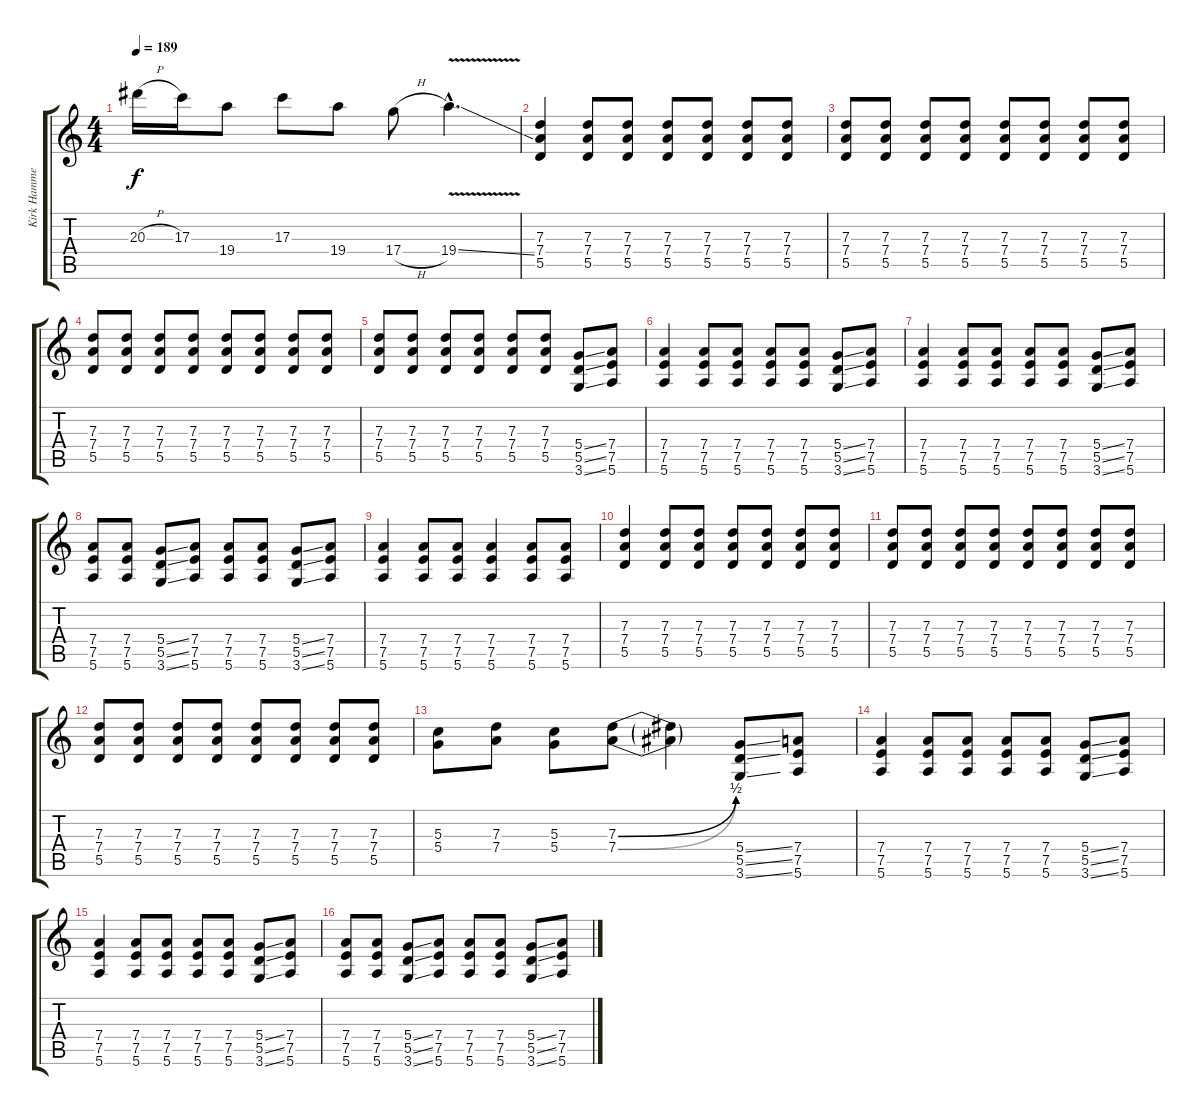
\track ("Kirk Hammet (Ov. Gtr)" "Kirk Hamme") {instrument overdrivenguitar}
\staff {score tabs}
\tuning (E4 B3 G3 D3 A2 E2) {hide}
\ts (4 4)
\tempo 189
\clef g2
\ks c
20.3{h}.16{dy f} 17.3.16 19.4.8 17.3.8 19.4.8 17.4{h}.8 19.4{v ss hac}.4{d} |
(7.3 7.4 5.5).4 (7.3 7.4 5.5).8 (7.3 7.4 5.5).8 (7.3 7.4 5.5).8 (7.3 7.4 5.5).8 (7.3 7.4 5.5).8 (7.3 7.4 5.5).8 |
(7.3 7.4 5.5).8 (7.3 7.4 5.5).8 (7.3 7.4 5.5).8 (7.3 7.4 5.5).8 (7.3 7.4 5.5).8 (7.3 7.4 5.5).8 (7.3 7.4 5.5).8 (7.3 7.4 5.5).8 |
(7.3 7.4 5.5).8 (7.3 7.4 5.5).8 (7.3 7.4 5.5).8 (7.3 7.4 5.5).8 (7.3 7.4 5.5).8 (7.3 7.4 5.5).8 (7.3 7.4 5.5).8 (7.3 7.4 5.5).8 |
(7.3 7.4 5.5).8 (7.3 7.4 5.5).8 (7.3 7.4 5.5).8 (7.3 7.4 5.5).8 (7.3 7.4 5.5).8 (7.3 7.4 5.5).8 (5.4{ss} 5.5{ss} 3.6{ss}).8 (7.4 7.5 5.6).8 |
(7.4 7.5 5.6).4 (7.4 7.5 5.6).8 (7.4 7.5 5.6).8 (7.4 7.5 5.6).8 (7.4 7.5 5.6).8 (5.4{ss} 5.5{ss} 3.6{ss}).8 (7.4 7.5 5.6).8 |
(7.4 7.5 5.6).4 (7.4 7.5 5.6).8 (7.4 7.5 5.6).8 (7.4 7.5 5.6).8 (7.4 7.5 5.6).8 (5.4{ss} 5.5{ss} 3.6{ss}).8 (7.4 7.5 5.6).8 |
(7.4 7.5 5.6).8 (7.4 7.5 5.6).8 (5.4{ss} 5.5{ss} 3.6{ss}).8 (7.4 7.5 5.6).8 (7.4 7.5 5.6).8 (7.4 7.5 5.6).8 (5.4{ss} 5.5{ss} 3.6{ss}).8 (7.4 7.5 5.6).8 |
(7.4 7.5 5.6).4 (7.4 7.5 5.6).8 (7.4 7.5 5.6).8 (7.4 7.5 5.6).4 (7.4 7.5 5.6).8 (7.4 7.5 5.6).8 |
(7.3 7.4 5.5).4 (7.3 7.4 5.5).8 (7.3 7.4 5.5).8 (7.3 7.4 5.5).8 (7.3 7.4 5.5).8 (7.3 7.4 5.5).8 (7.3 7.4 5.5).8 |
(7.3 7.4 5.5).8 (7.3 7.4 5.5).8 (7.3 7.4 5.5).8 (7.3 7.4 5.5).8 (7.3 7.4 5.5).8 (7.3 7.4 5.5).8 (7.3 7.4 5.5).8 (7.3 7.4 5.5).8 |
(7.3 7.4 5.5).8 (7.3 7.4 5.5).8 (7.3 7.4 5.5).8 (7.3 7.4 5.5).8 (7.3 7.4 5.5).8 (7.3 7.4 5.5).8 (7.3 7.4 5.5).8 (7.3 7.4 5.5).8 |
(5.3 5.4).8 (7.3 7.4).8 (5.3 5.4).8 (7.3{be (bend 0 0 60 2)} 7.4{be (bend 0 0 60 2)}).8 (7.3{t} 7.4{t}).4 (5.4{ss} 5.5{ss} 3.6{ss}).8 (7.4 7.5 5.6).8 |
(7.4 7.5 5.6).4 (7.4 7.5 5.6).8 (7.4 7.5 5.6).8 (7.4 7.5 5.6).8 (7.4 7.5 5.6).8 (5.4{ss} 5.5{ss} 3.6{ss}).8 (7.4 7.5 5.6).8 |
(7.4 7.5 5.6).4 (7.4 7.5 5.6).8 (7.4 7.5 5.6).8 (7.4 7.5 5.6).8 (7.4 7.5 5.6).8 (5.4{ss} 5.5{ss} 3.6{ss}).8 (7.4 7.5 5.6).8 |
(7.4 7.5 5.6).8 (7.4 7.5 5.6).8 (5.4{ss} 5.5{ss} 3.6{ss}).8 (7.4 7.5 5.6).8 (7.4 7.5 5.6).8 (7.4 7.5 5.6).8 (5.4{ss} 5.5{ss} 3.6{ss}).8 (7.4 7.5 5.6).8
